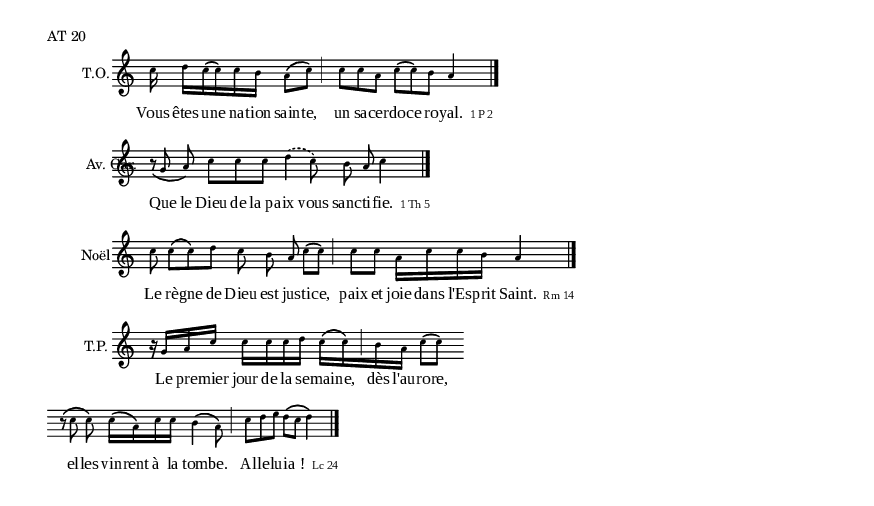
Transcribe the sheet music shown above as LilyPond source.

\version "2.10.0"
 \include "definitions.ly"
\markup {AT 20 }

\relative c'' { 
	\new Staff {
		\cadenzaOn
		
		\set Staff.instrumentName = \markup{ \center-align { T.O. } }
		
	
	c16
	\times 2/5 {d[ c\( c\) c b]}
	a8[\( c\)] \cesure
	\pespace
	\times 2/3 { c8[ c a] }
	\times 2/3 { c8[\( c\) b] } a4
	\endBar}
	\addlyrics {
		Vous êtes u -- ne na -- tion sain -- te, un sa -- cer -- do -- ce ro -- yal.
		\markup { \citation #"1 P 2" } }
}


\relative c'' { 
	\new Staff {
		\cadenzaOn
		
		\set Staff.instrumentName = \markup{ \center-align { Av. Car. } }
		\times 2/3 { r8_\( g a\) }
		\time 2/3 { c[ c c] }
		\slurDashed d4( \pespace 
		\times 2/3 { c8) b a }
		c4
		
		
		
		\endBar
	}

	\addlyrics {
		Que le Dieu de "la pa" -- ix vous sanc -- ti -- fie.
		\markup { \citation #"1 Th 5" } }
}

\relative c'' { 
	\new Staff {
		\cadenzaOn
		
		\set Staff.instrumentName = \markup{ \center-align { Noël } }
		c8
		\times 2/3 { c\([ c\) d] }
		\times 2/3 { c b a }
		c[\( c\)]
		\cesure \pespace  c8[ c ]
		a16[ c c b]
		a4
		
		
		
		\endBar
	}

	\addlyrics {
		Le rè -- gne de Dieu est jus -- ti -- ce, paix et joie dans l'Es -- prit Saint.
		\markup { \citation #"Rm 14" } }
}

\relative c'' { 
	\new Staff {
		\cadenzaOn
		
		\set Staff.instrumentName = \markup{ \center-align { T.P. } }
		r16 g[ a c]
		c[ c c d]
		c[\( c\) \cesure\pespace   b a]
		c8[\( c\)]
		\pespace\indentLine
		\times 2/3 { r\( c c\) }
		c16[\( a\) c c]
		\stemDown  b4\( a8\) 
		\cesureall \pespace 
		\times 2/3 { c[ d e] }
		d[\( c]
		d4\)
		
		\endBar
	}

	\addlyrics {
		Le pre -- mier jour de la se -- mai -- ne, dès l'au -- ro -- re, el -- les vin -- rent à  la tom -- be. Al -- le -- lu -- "ia !" _ _
		\markup { \citation #"Lc 24" } }
}

